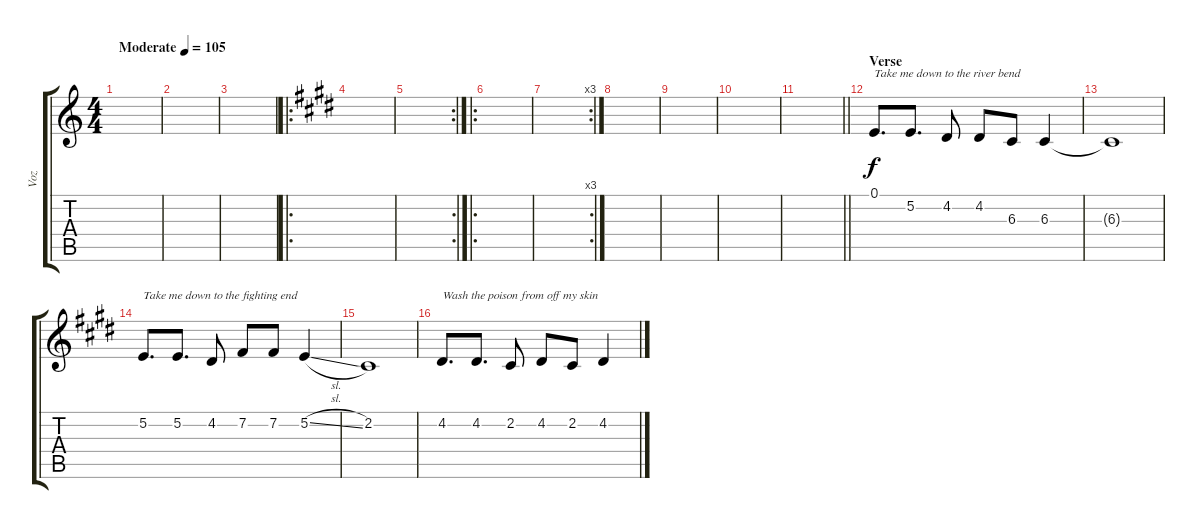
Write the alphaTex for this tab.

\track ("Voz" "Voz") {instrument oboe}
\staff {score tabs}
\tuning (E4 B3 G3 D3 A2 E2) {hide}
\ts (4 4)
\tempo (105 "Moderate")
\clef g2
\ks c
|
|
|
\ro
\ks c#minor
|
\rc 2
|
\ro
|
\rc 3
|
|
|
|
\barLineRight lightlight
|
\section ("" "Verse")
0.1.8{d txt "Take me down to the river bend"} 5.2.8{d} 4.2.8 4.2.8 6.3.8 6.3.4 |
6.3{t}.1 |
5.2.8{d txt "Take me down to the fighting end"} 5.2.8{d} 4.2.8 7.2.8 7.2.8 5.2{sl}.4 |
2.2.1 |
4.2.8{d txt "Wash the poison from off my skin"} 4.2.8{d} 2.2.8 4.2.8 2.2.8 4.2.4
